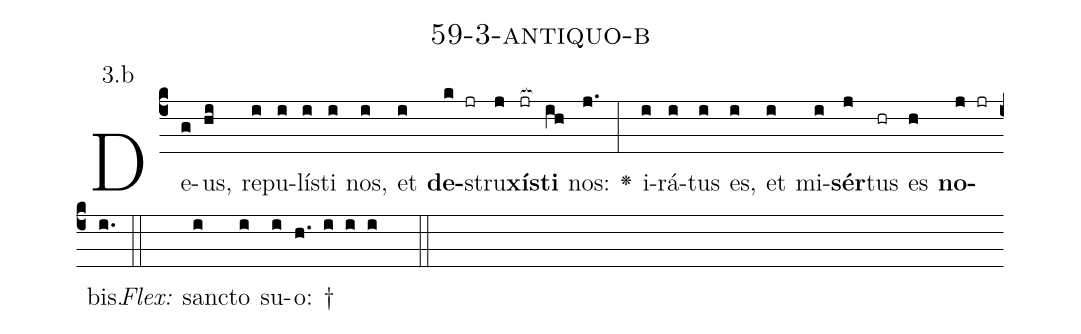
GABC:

name: 59-3-antiquo-b;
annotation: 3.b;
%%
(c4)De(g)us,(hi) re(i)pu(i)lís(i)ti(i) nos,(i) et(i) <b>de</b>(k jr)stru(j)<b>xís</b>(jr[ocb:1{])<b>ti</b>(ih[ocb:0}]) nos:(j.) <v>\greheightstar</v>(:) i(i)rá(i)tus(i) es,(i) et(i) mi(i)<b>sér</b>(j)tus(hr) es(h) <b>no</b>(j jr)bis.(i.) (::)
<i>Flex:</i>()  sanc(i)to(i) su(i)o: †(h. i i i  ::)

%E(i) u(i) o(j) u(h) a(j) e.(i.) (::)
